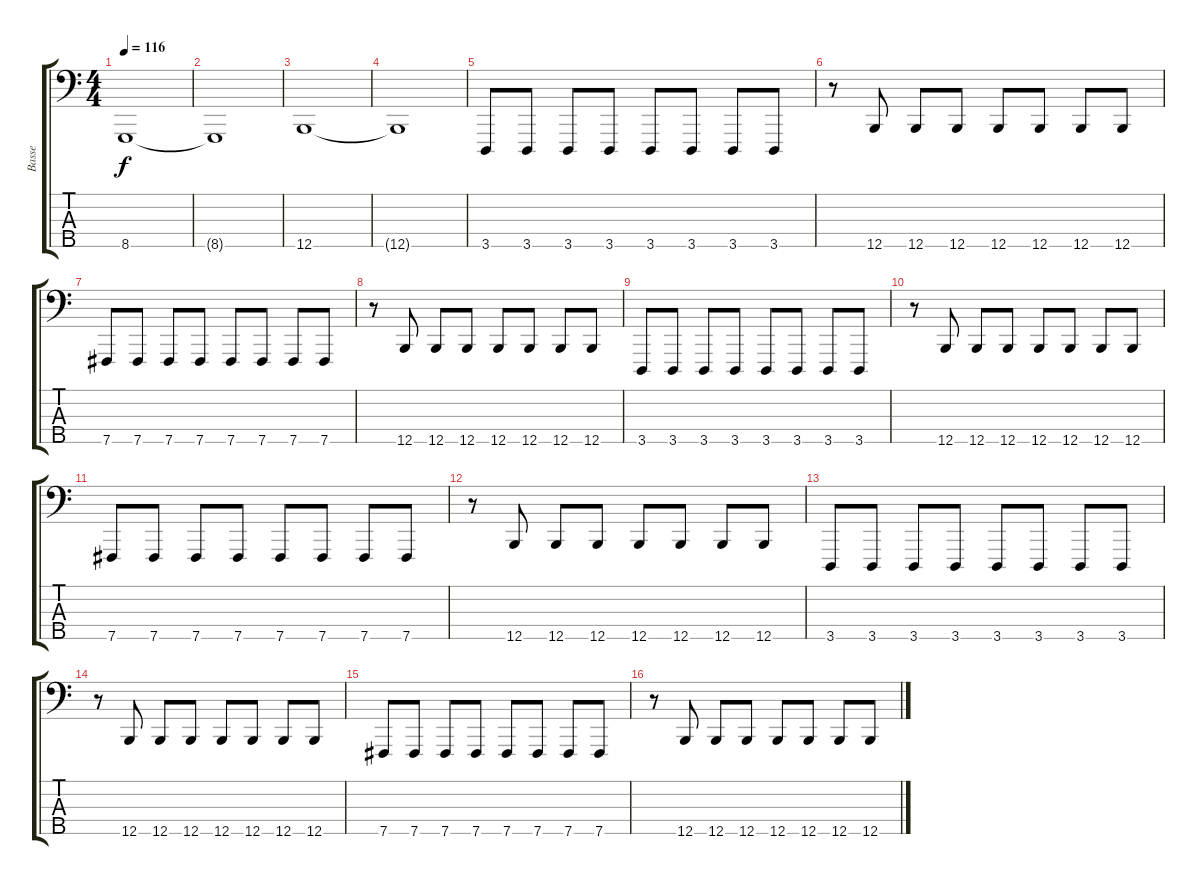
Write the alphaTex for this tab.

\track ("Basse" "Basse") {instrument lead8bassandlead}
\staff {score tabs}
\tuning (G2 D2 A1 E1 B0) {hide}
\ts (4 4)
\tempo 116
\clef f4
\ks c
8.5.1{dy f} |
8.5{t}.1 |
12.5.1 |
12.5{t}.1 |
3.5.8 3.5.8 3.5.8 3.5.8 3.5.8 3.5.8 3.5.8 3.5.8 |
r.8 12.5.8 12.5.8 12.5.8 12.5.8 12.5.8 12.5.8 12.5.8 |
7.5.8 7.5.8 7.5.8 7.5.8 7.5.8 7.5.8 7.5.8 7.5.8 |
r.8 12.5.8 12.5.8 12.5.8 12.5.8 12.5.8 12.5.8 12.5.8 |
3.5.8 3.5.8 3.5.8 3.5.8 3.5.8 3.5.8 3.5.8 3.5.8 |
r.8 12.5.8 12.5.8 12.5.8 12.5.8 12.5.8 12.5.8 12.5.8 |
7.5.8 7.5.8 7.5.8 7.5.8 7.5.8 7.5.8 7.5.8 7.5.8 |
r.8 12.5.8 12.5.8 12.5.8 12.5.8 12.5.8 12.5.8 12.5.8 |
3.5.8 3.5.8 3.5.8 3.5.8 3.5.8 3.5.8 3.5.8 3.5.8 |
r.8 12.5.8 12.5.8 12.5.8 12.5.8 12.5.8 12.5.8 12.5.8 |
7.5.8 7.5.8 7.5.8 7.5.8 7.5.8 7.5.8 7.5.8 7.5.8 |
r.8 12.5.8 12.5.8 12.5.8 12.5.8 12.5.8 12.5.8 12.5.8
